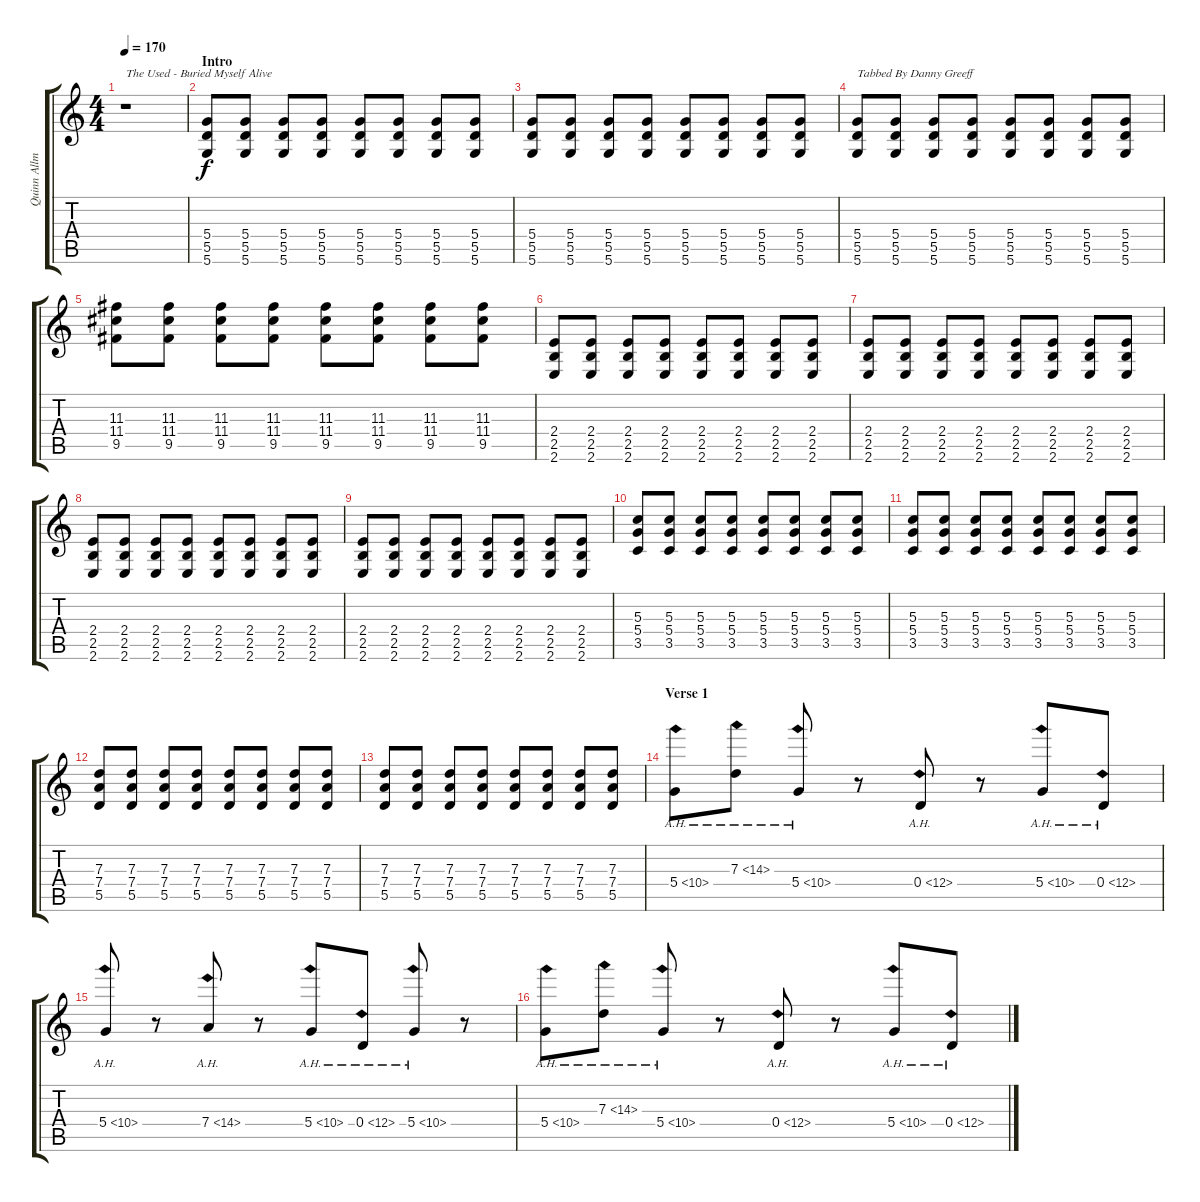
\track ("Quinn Allman I" "Quinn Allm") {instrument distortionguitar}
\staff {score tabs}
\tuning (E4 B3 G3 D3 A2 D2) {hide}
\ts (4 4)
\tempo 170
\clef g2
\ks c
r.1{txt "The Used - Buried Myself Alive" dy f instrument distortionguitar} |
\section ("" "Intro")
(5.4 5.5 5.6).8 (5.4 5.5 5.6).8 (5.4 5.5 5.6).8 (5.4 5.5 5.6).8 (5.4 5.5 5.6).8 (5.4 5.5 5.6).8 (5.4 5.5 5.6).8 (5.4 5.5 5.6).8 |
(5.4 5.5 5.6).8 (5.4 5.5 5.6).8 (5.4 5.5 5.6).8 (5.4 5.5 5.6).8 (5.4 5.5 5.6).8 (5.4 5.5 5.6).8 (5.4 5.5 5.6).8 (5.4 5.5 5.6).8 |
(5.4 5.5 5.6).8{txt "Tabbed By Danny Greeff"} (5.4 5.5 5.6).8 (5.4 5.5 5.6).8 (5.4 5.5 5.6).8 (5.4 5.5 5.6).8 (5.4 5.5 5.6).8 (5.4 5.5 5.6).8 (5.4 5.5 5.6).8 |
(11.3 11.4 9.5).8 (11.3 11.4 9.5).8 (11.3 11.4 9.5).8 (11.3 11.4 9.5).8 (11.3 11.4 9.5).8 (11.3 11.4 9.5).8 (11.3 11.4 9.5).8 (11.3 11.4 9.5).8 |
(2.4 2.5 2.6).8 (2.4 2.5 2.6).8 (2.4 2.5 2.6).8 (2.4 2.5 2.6).8 (2.4 2.5 2.6).8 (2.4 2.5 2.6).8 (2.4 2.5 2.6).8 (2.4 2.5 2.6).8 |
(2.4 2.5 2.6).8 (2.4 2.5 2.6).8 (2.4 2.5 2.6).8 (2.4 2.5 2.6).8 (2.4 2.5 2.6).8 (2.4 2.5 2.6).8 (2.4 2.5 2.6).8 (2.4 2.5 2.6).8 |
(2.4 2.5 2.6).8 (2.4 2.5 2.6).8 (2.4 2.5 2.6).8 (2.4 2.5 2.6).8 (2.4 2.5 2.6).8 (2.4 2.5 2.6).8 (2.4 2.5 2.6).8 (2.4 2.5 2.6).8 |
(2.4 2.5 2.6).8 (2.4 2.5 2.6).8 (2.4 2.5 2.6).8 (2.4 2.5 2.6).8 (2.4 2.5 2.6).8 (2.4 2.5 2.6).8 (2.4 2.5 2.6).8 (2.4 2.5 2.6).8 |
(5.3 5.4 3.5).8 (5.3 5.4 3.5).8 (5.3 5.4 3.5).8 (5.3 5.4 3.5).8 (5.3 5.4 3.5).8 (5.3 5.4 3.5).8 (5.3 5.4 3.5).8 (5.3 5.4 3.5).8 |
(5.3 5.4 3.5).8 (5.3 5.4 3.5).8 (5.3 5.4 3.5).8 (5.3 5.4 3.5).8 (5.3 5.4 3.5).8 (5.3 5.4 3.5).8 (5.3 5.4 3.5).8 (5.3 5.4 3.5).8 |
(7.3 7.4 5.5).8 (7.3 7.4 5.5).8 (7.3 7.4 5.5).8 (7.3 7.4 5.5).8 (7.3 7.4 5.5).8 (7.3 7.4 5.5).8 (7.3 7.4 5.5).8 (7.3 7.4 5.5).8 |
(7.3 7.4 5.5).8 (7.3 7.4 5.5).8 (7.3 7.4 5.5).8 (7.3 7.4 5.5).8 (7.3 7.4 5.5).8 (7.3 7.4 5.5).8 (7.3 7.4 5.5).8 (7.3 7.4 5.5).8 |
\section ("" "Verse 1")
5.4{ah 5}.8 7.3{ah 7}.8 5.4{ah 5}.8 r.8 0.4{ah 12}.8 r.8 5.4{ah 5}.8 0.4{ah 12}.8 |
5.4{ah 5}.8 r.8 7.4{ah 7}.8 r.8 5.4{ah 5}.8 0.4{ah 12}.8 5.4{ah 5}.8 r.8 |
5.4{ah 5}.8 7.3{ah 7}.8 5.4{ah 5}.8 r.8 0.4{ah 12}.8 r.8 5.4{ah 5}.8 0.4{ah 12}.8
